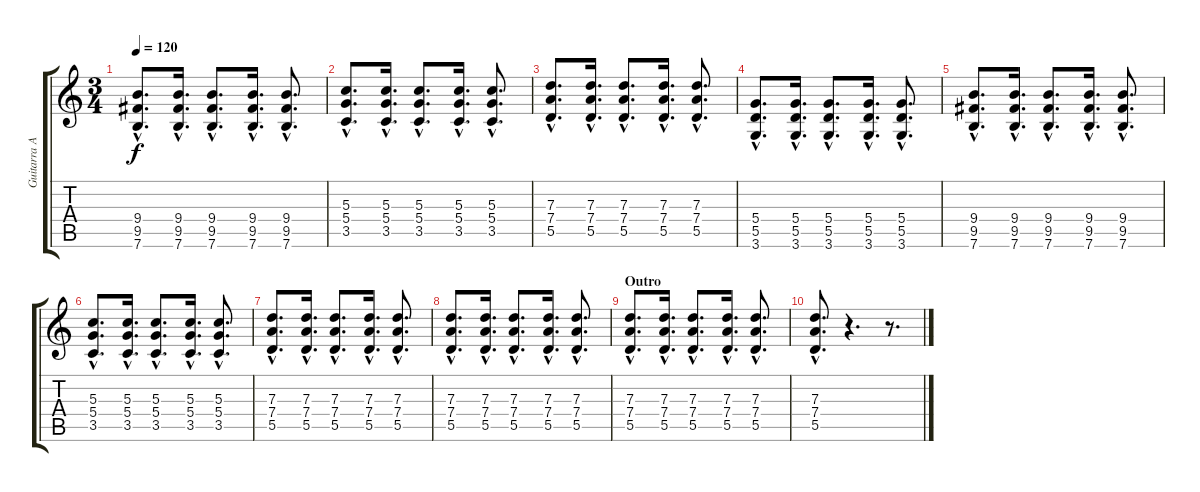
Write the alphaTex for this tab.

\track ("Guitarra Acustica (Verso y Outro)" "Guitarra A") {instrument distortionguitar}
\staff {score tabs}
\tuning (E4 B3 G3 D3 A2 E2) {hide}
\ts (3 4)
\tempo 120
\clef g2
\ks c
(9.4{hac} 9.5{hac} 7.6{hac}).8{d dy f} (9.4{hac} 9.5{hac} 7.6{hac}).16{d} (9.4{hac} 9.5{hac} 7.6{hac}).8{d} (9.4{hac} 9.5{hac} 7.6{hac}).16{d} (9.4{hac} 9.5{hac} 7.6{hac}).8{d} |
(5.3{hac} 5.4{hac} 3.5{hac}).8{d} (5.3{hac} 5.4{hac} 3.5{hac}).16{d} (5.3{hac} 5.4{hac} 3.5{hac}).8{d} (5.3{hac} 5.4{hac} 3.5{hac}).16{d} (5.3{hac} 5.4{hac} 3.5{hac}).8{d} |
(7.3{hac} 7.4{hac} 5.5{hac}).8{d} (7.3{hac} 7.4{hac} 5.5{hac}).16{d} (7.3{hac} 7.4{hac} 5.5{hac}).8{d} (7.3{hac} 7.4{hac} 5.5{hac}).16{d} (7.3{hac} 7.4{hac} 5.5{hac}).8{d} |
(5.4{hac} 5.5{hac} 3.6{hac}).8{d} (5.4{hac} 5.5{hac} 3.6{hac}).16{d} (5.4{hac} 5.5{hac} 3.6{hac}).8{d} (5.4{hac} 5.5{hac} 3.6{hac}).16{d} (5.4{hac} 5.5{hac} 3.6{hac}).8{d} |
(9.4{hac} 9.5{hac} 7.6{hac}).8{d} (9.4{hac} 9.5{hac} 7.6{hac}).16{d} (9.4{hac} 9.5{hac} 7.6{hac}).8{d} (9.4{hac} 9.5{hac} 7.6{hac}).16{d} (9.4{hac} 9.5{hac} 7.6{hac}).8{d} |
(5.3{hac} 5.4{hac} 3.5{hac}).8{d} (5.3{hac} 5.4{hac} 3.5{hac}).16{d} (5.3{hac} 5.4{hac} 3.5{hac}).8{d} (5.3{hac} 5.4{hac} 3.5{hac}).16{d} (5.3{hac} 5.4{hac} 3.5{hac}).8{d} |
(7.3{hac} 7.4{hac} 5.5{hac}).8{d} (7.3{hac} 7.4{hac} 5.5{hac}).16{d} (7.3{hac} 7.4{hac} 5.5{hac}).8{d} (7.3{hac} 7.4{hac} 5.5{hac}).16{d} (7.3{hac} 7.4{hac} 5.5{hac}).8{d} |
(7.3{hac} 7.4{hac} 5.5{hac}).8{d} (7.3{hac} 7.4{hac} 5.5{hac}).16{d} (7.3{hac} 7.4{hac} 5.5{hac}).8{d} (7.3{hac} 7.4{hac} 5.5{hac}).16{d} (7.3{hac} 7.4{hac} 5.5{hac}).8{d} |
\section ("" "Outro")
(7.3{hac} 7.4{hac} 5.5{hac}).8{d} (7.3{hac} 7.4{hac} 5.5{hac}).16{d} (7.3{hac} 7.4{hac} 5.5{hac}).8{d} (7.3{hac} 7.4{hac} 5.5{hac}).16{d} (7.3{hac} 7.4{hac} 5.5{hac}).8{d} |
(7.3{hac} 7.4{hac} 5.5{hac}).8{d} r.4{d} r.8{d}
